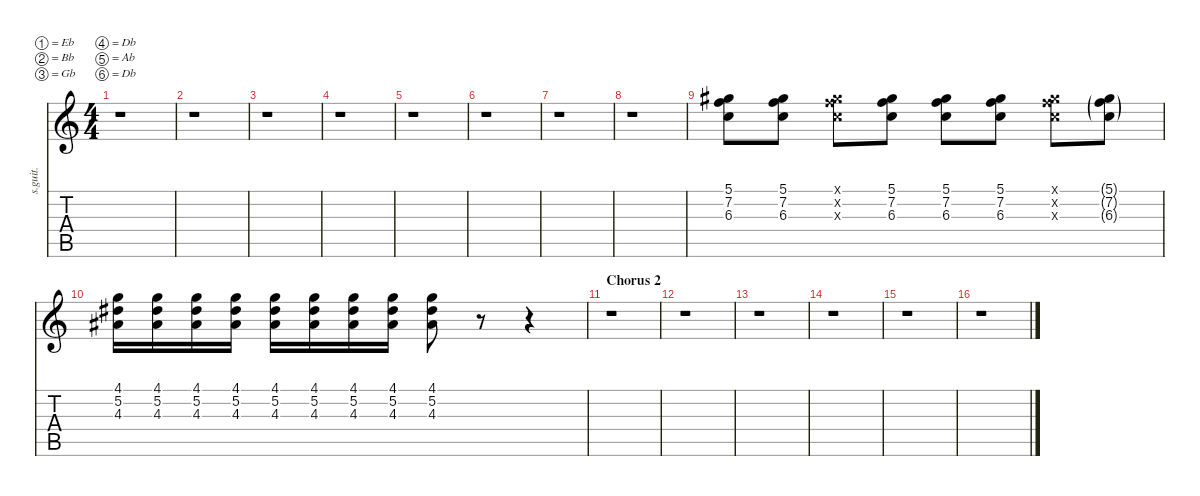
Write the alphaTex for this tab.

\defaultSystemsLayout 4
\hideDynamics
\bracketExtendMode nobrackets
\track ("Fill Guitar" "s.guit.") {instrument acousticguitarsteel}
\staff {score tabs}
\tuning (Eb4 Bb3 Gb3 Db3 Ab2 Db2)
\ts (4 4)
\tempo (173 hide)
\clef g2
\ks c
r.1{dy f} |
r.1 |
r.1 |
r.1 |
r.1 |
r.1 |
r.1 |
r.1 |
(5.1{acc #} 7.2 6.3).8{lyrics (0 "") lyrics (1 "") lyrics (2 "") lyrics (3 "") lyrics (4 "")} (5.1{acc #} 7.2 6.3).8{lyrics (0 "") lyrics (1 "") lyrics (2 "") lyrics (3 "") lyrics (4 "")} (5.1{x acc #} 7.2{x} 6.3{x}).8{lyrics (0 "") lyrics (1 "") lyrics (2 "") lyrics (3 "") lyrics (4 "")} (5.1{acc #} 7.2 6.3).8{lyrics (0 "") lyrics (1 "") lyrics (2 "") lyrics (3 "") lyrics (4 "")} (5.1{acc #} 7.2 6.3).8{lyrics (0 "") lyrics (1 "") lyrics (2 "") lyrics (3 "") lyrics (4 "")} (5.1{acc #} 7.2 6.3).8{lyrics (0 "") lyrics (1 "") lyrics (2 "") lyrics (3 "") lyrics (4 "")} (5.1{x acc #} 7.2{x} 6.3{x}).8{lyrics (0 "") lyrics (1 "") lyrics (2 "") lyrics (3 "") lyrics (4 "")} (5.1{g acc #} 7.2{g} 6.3{g}).8{lyrics (0 "") lyrics (1 "") lyrics (2 "") lyrics (3 "") lyrics (4 "") dy mp} |
(4.1 5.2{acc #} 4.3{acc #}).16{lyrics (0 "") lyrics (1 "") lyrics (2 "") lyrics (3 "") lyrics (4 "") dy f} (4.1 5.2{acc #} 4.3{acc #}).16{lyrics (0 "") lyrics (1 "") lyrics (2 "") lyrics (3 "") lyrics (4 "")} (4.1 5.2{acc #} 4.3{acc #}).16{lyrics (0 "") lyrics (1 "") lyrics (2 "") lyrics (3 "") lyrics (4 "")} (4.1 5.2{acc #} 4.3{acc #}).16{lyrics (0 "") lyrics (1 "") lyrics (2 "") lyrics (3 "") lyrics (4 "")} (4.1 5.2{acc #} 4.3{acc #}).16{lyrics (0 "") lyrics (1 "") lyrics (2 "") lyrics (3 "") lyrics (4 "")} (4.1 5.2{acc #} 4.3{acc #}).16{lyrics (0 "") lyrics (1 "") lyrics (2 "") lyrics (3 "") lyrics (4 "")} (4.1 5.2{acc #} 4.3{acc #}).16{lyrics (0 "") lyrics (1 "") lyrics (2 "") lyrics (3 "") lyrics (4 "")} (4.1 5.2{acc #} 4.3{acc #}).16{lyrics (0 "") lyrics (1 "") lyrics (2 "") lyrics (3 "") lyrics (4 "")} (4.1 5.2{acc #} 4.3{acc #}).8{lyrics (0 "") lyrics (1 "") lyrics (2 "") lyrics (3 "") lyrics (4 "")} r.8 r.4 |
\section ("" "Chorus 2")
r.1 |
r.1 |
r.1 |
r.1 |
r.1 |
r.1
